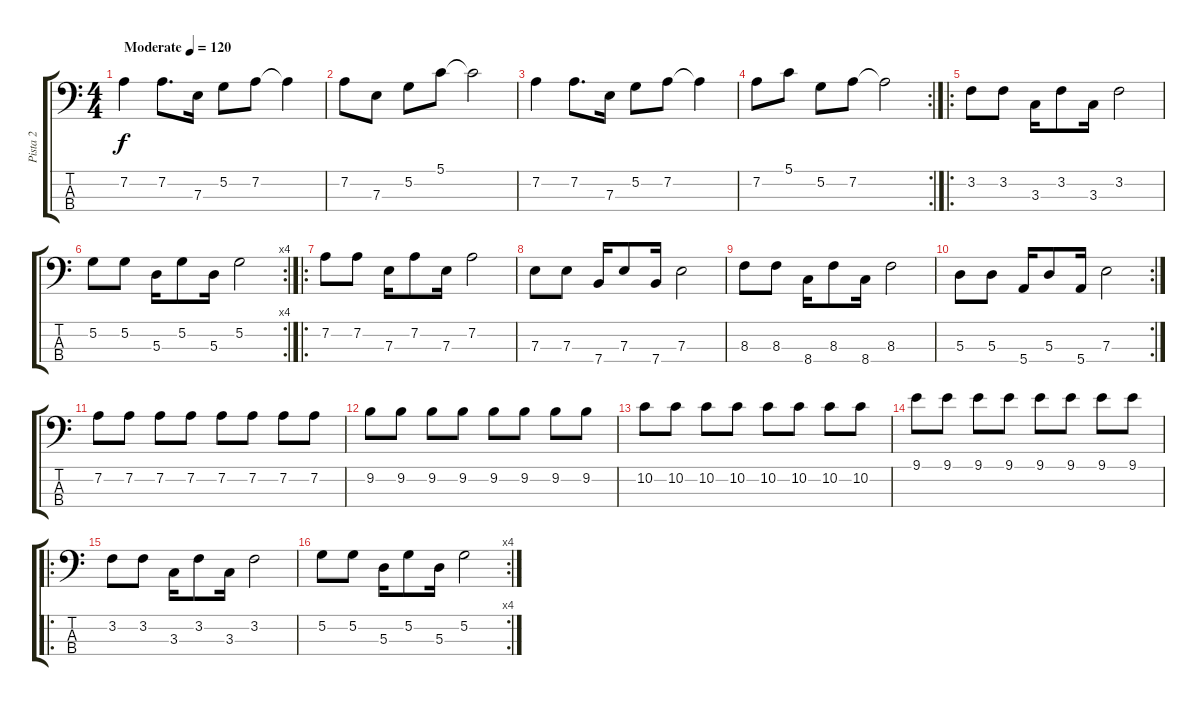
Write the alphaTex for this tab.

\track ("Pista 2" "Pista 2") {instrument electricbassfinger}
\staff {score tabs}
\tuning (G2 D2 A1 E1) {hide}
\ts (4 4)
\tempo (120 "Moderate")
\clef f4
\ks c
7.2.4{dy f instrument electricbassfinger} 7.2.8{d} 7.3.16 5.2.8 7.2.8 7.2{t}.4 |
7.2.8 7.3.8 5.2.8 5.1.8 5.1{t}.2 |
7.2.4 7.2.8{d} 7.3.16 5.2.8 7.2.8 7.2{t}.4 |
\rc 2
7.2.8 5.1.8 5.2.8 7.2.8 7.2{t}.2 |
\ro
3.2.8 3.2.8 3.3.16 3.2.8 3.3.16 3.2.2 |
\rc 4
5.2.8 5.2.8 5.3.16 5.2.8 5.3.16 5.2.2 |
\ro
7.2.8 7.2.8 7.3.16 7.2.8 7.3.16 7.2.2 |
7.3.8 7.3.8 7.4.16 7.3.8 7.4.16 7.3.2 |
8.3.8 8.3.8 8.4.16 8.3.8 8.4.16 8.3.2 |
\rc 2
5.3.8 5.3.8 5.4.16 5.3.8 5.4.16 7.3.2 |
7.2.8 7.2.8 7.2.8 7.2.8 7.2.8 7.2.8 7.2.8 7.2.8 |
9.2.8 9.2.8 9.2.8 9.2.8 9.2.8 9.2.8 9.2.8 9.2.8 |
10.2.8 10.2.8 10.2.8 10.2.8 10.2.8 10.2.8 10.2.8 10.2.8 |
9.1.8 9.1.8 9.1.8 9.1.8 9.1.8 9.1.8 9.1.8 9.1.8 |
\ro
3.2.8 3.2.8 3.3.16 3.2.8 3.3.16 3.2.2 |
\rc 4
5.2.8 5.2.8 5.3.16 5.2.8 5.3.16 5.2.2
